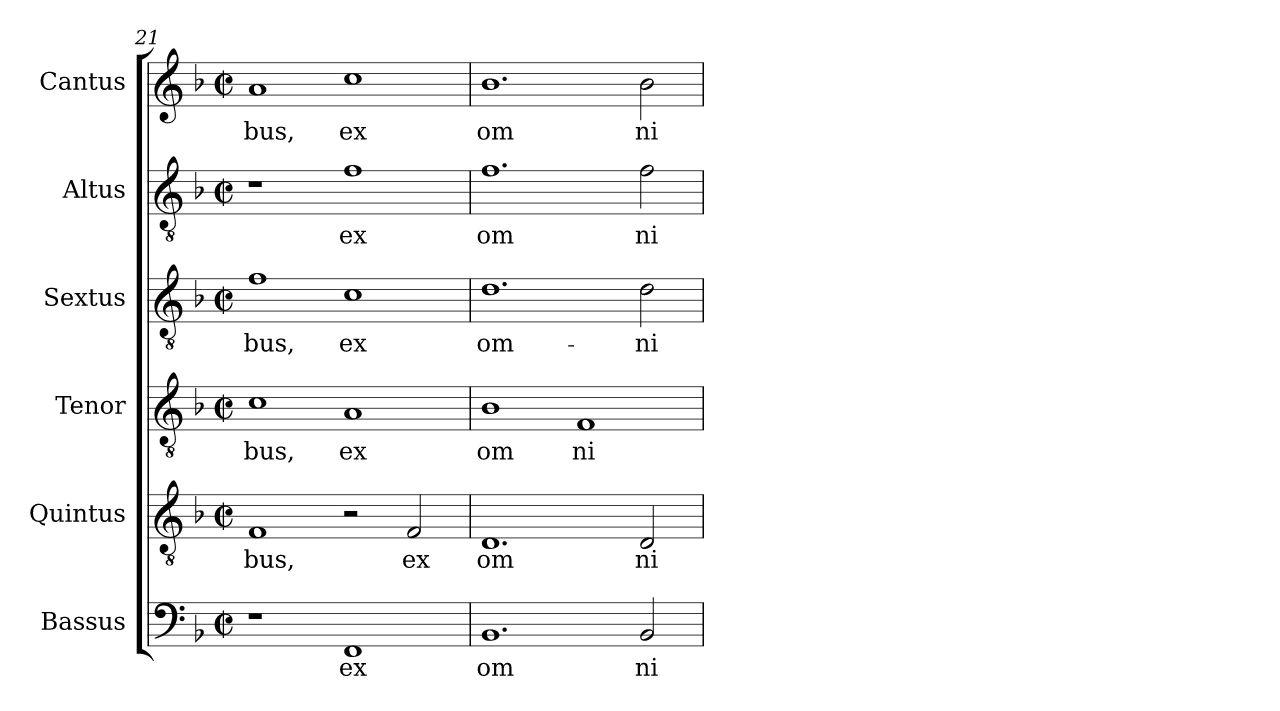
**kern	**text	**kern	**text	**kern	**text	**kern	**text	**kern	**text	**kern	**text
*part6	*part6	*part5	*part5	*part4	*part4	*part3	*part3	*part2	*part2	*part1	*part1
*staff6	*staff6	*staff5	*staff5	*staff4	*staff4	*staff3	*staff3	*staff2	*staff2	*staff1	*staff1
*I"Bassus	*	*I"Quintus	*	*I"Tenor	*	*I"Sextus	*	*I"Altus	*	*I"Cantus	*
*clefF4	*	*clefGv2	*	*clefGv2	*	*clefGv2	*	*clefGv2	*	*clefG2	*
*k[b-]	*	*k[b-]	*	*k[b-]	*	*k[b-]	*	*k[b-]	*	*k[b-]	*
*F:	*	*F:	*	*F:	*	*F:	*	*F:	*	*F:	*
*M2/2	*	*M2/2	*	*M2/2	*	*M2/2	*	*M2/2	*	*M2/2	*
*met(c|)	*	*met(c|)	*	*met(c|)	*	*met(c|)	*	*met(c|)	*	*met(c|)	*
=21	=21	=21	=21	=21	=21	=21	=21	=21	=21	=21	=21
!	!	!	!LO:LY:b:cj	!	!LO:LY:b:cj	!	!LO:LY:b:cj	!	!	!	!LO:LY:b:cj
1r	.	1F	bus,	1c	bus,	1f	-bus,	1r	.	1a	bus,
!	!LO:LY:b:cj	!	!	!	!LO:LY:b:cj	!	!LO:LY:b:cj	!	!LO:LY:b:cj	!	!LO:LY:b:cj
1FF	ex	2r	.	1A	ex	1c	ex	1f	ex	1cc	ex
!	!	!	!LO:LY:b:cj	!	!	!	!	!	!	!	!
.	.	2F/	ex	.	.	.	.	.	.	.	.
=22	=22	=22	=22	=22	=22	=22	=22	=22	=22	=22	=22
!	!LO:LY:b:cj	!	!LO:LY:b:cj	!	!LO:LY:b:cj	!	!LO:LY:b:cj	!	!LO:LY:b:cj	!	!LO:LY:b:cj
1.BB-	om	1.D	om	1B-	om	1.d	om-	1.f	om	1.b-	om
!	!	!	!	!	!LO:LY:b:cj	!	!	!	!	!	!
.	.	.	.	1F	ni	.	.	.	.	.	.
!	!LO:LY:b:cj	!	!LO:LY:b:cj	!	!	!	!LO:LY:b:cj	!	!LO:LY:b:cj	!	!LO:LY:b:cj
2BB-/	ni	2D/	ni	.	.	2d\	-ni-	2f\	ni	2b-\	ni
=	=	=	=	=	=	=	=	=	=	=	=
*-	*-	*-	*-	*-	*-	*-	*-	*-	*-	*-	*-
